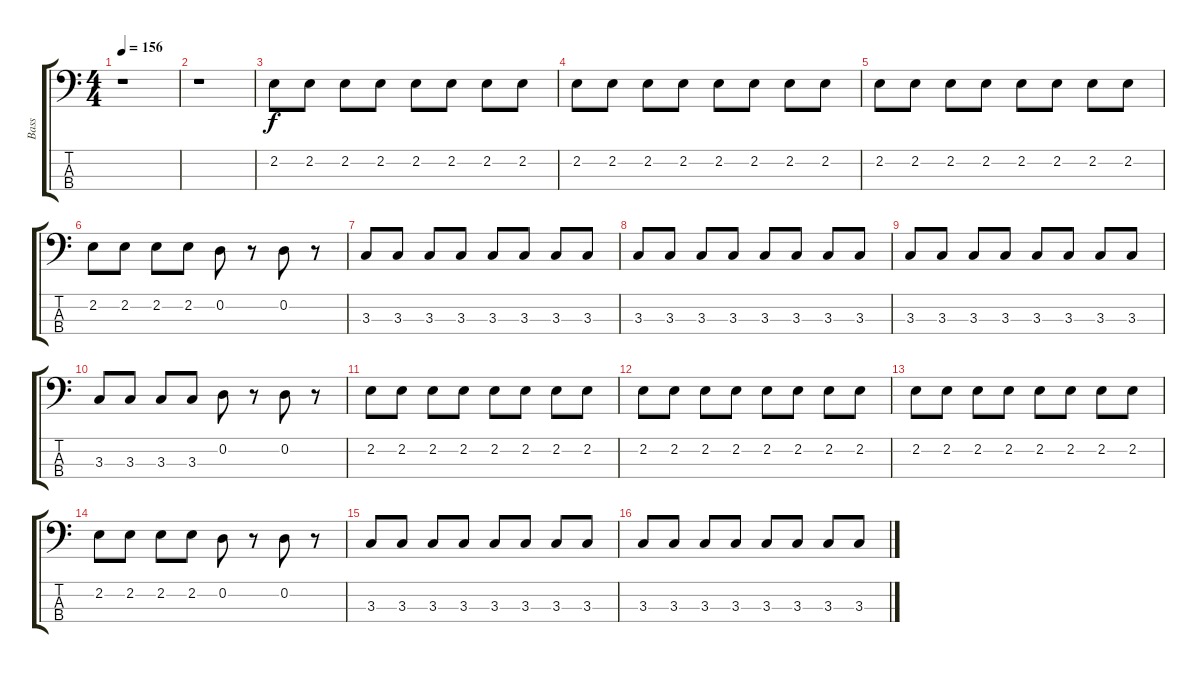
\track (" Bass" " Bass") {instrument electricbassfinger}
\staff {score tabs}
\tuning (G2 D2 A1 E1) {hide}
\ts (4 4)
\tempo 156
\clef f4
\ks c
r.1{dy f} |
r.1 |
2.2.8 2.2.8 2.2.8 2.2.8 2.2.8 2.2.8 2.2.8 2.2.8 |
2.2.8 2.2.8 2.2.8 2.2.8 2.2.8 2.2.8 2.2.8 2.2.8 |
2.2.8 2.2.8 2.2.8 2.2.8 2.2.8 2.2.8 2.2.8 2.2.8 |
2.2.8 2.2.8 2.2.8 2.2.8 0.2.8 r.8 0.2.8 r.8 |
3.3.8 3.3.8 3.3.8 3.3.8 3.3.8 3.3.8 3.3.8 3.3.8 |
3.3.8 3.3.8 3.3.8 3.3.8 3.3.8 3.3.8 3.3.8 3.3.8 |
3.3.8 3.3.8 3.3.8 3.3.8 3.3.8 3.3.8 3.3.8 3.3.8 |
3.3.8 3.3.8 3.3.8 3.3.8 0.2.8 r.8 0.2.8 r.8 |
2.2.8 2.2.8 2.2.8 2.2.8 2.2.8 2.2.8 2.2.8 2.2.8 |
2.2.8 2.2.8 2.2.8 2.2.8 2.2.8 2.2.8 2.2.8 2.2.8 |
2.2.8 2.2.8 2.2.8 2.2.8 2.2.8 2.2.8 2.2.8 2.2.8 |
2.2.8 2.2.8 2.2.8 2.2.8 0.2.8 r.8 0.2.8 r.8 |
3.3.8 3.3.8 3.3.8 3.3.8 3.3.8 3.3.8 3.3.8 3.3.8 |
3.3.8 3.3.8 3.3.8 3.3.8 3.3.8 3.3.8 3.3.8 3.3.8
